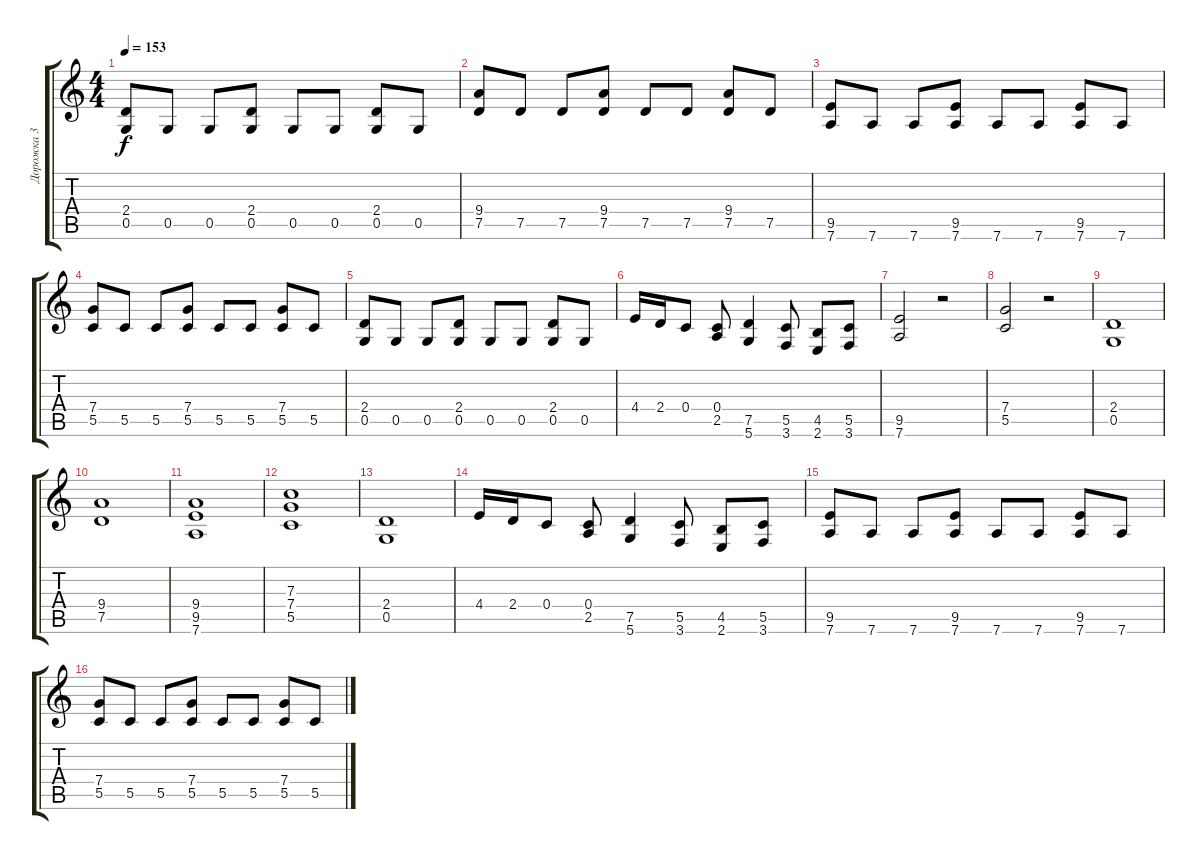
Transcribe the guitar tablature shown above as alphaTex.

\track ("Дорожка 3" "Дорожка 3") {instrument distortionguitar}
\staff {score tabs}
\tuning (D4 A3 F3 C3 G2 D2) {hide}
\ts (4 4)
\tempo 153
\clef g2
\ks c
(2.4 0.5).8{dy f} 0.5.8 0.5.8 (2.4 0.5).8 0.5.8 0.5.8 (2.4 0.5).8 0.5.8 |
(9.4 7.5).8 7.5.8 7.5.8 (9.4 7.5).8 7.5.8 7.5.8 (9.4 7.5).8 7.5.8 |
(9.5 7.6).8 7.6.8 7.6.8 (9.5 7.6).8 7.6.8 7.6.8 (9.5 7.6).8 7.6.8 |
(7.4 5.5).8 5.5.8 5.5.8 (7.4 5.5).8 5.5.8 5.5.8 (7.4 5.5).8 5.5.8 |
(2.4 0.5).8 0.5.8 0.5.8 (2.4 0.5).8 0.5.8 0.5.8 (2.4 0.5).8 0.5.8 |
4.4.16 2.4.16 0.4.8 (0.4 2.5).8 (7.5 5.6).4 (5.5 3.6).8 (4.5 2.6).8 (5.5 3.6).8 |
(9.5 7.6).2 r.2 |
(7.4 5.5).2 r.2 |
(2.4 0.5).1 |
(9.4 7.5).1 |
(9.4 9.5 7.6).1 |
(7.3 7.4 5.5).1 |
(2.4 0.5).1 |
4.4.16 2.4.16 0.4.8 (0.4 2.5).8 (7.5 5.6).4 (5.5 3.6).8 (4.5 2.6).8 (5.5 3.6).8 |
(9.5 7.6).8 7.6.8 7.6.8 (9.5 7.6).8 7.6.8 7.6.8 (9.5 7.6).8 7.6.8 |
(7.4 5.5).8 5.5.8 5.5.8 (7.4 5.5).8 5.5.8 5.5.8 (7.4 5.5).8 5.5.8
